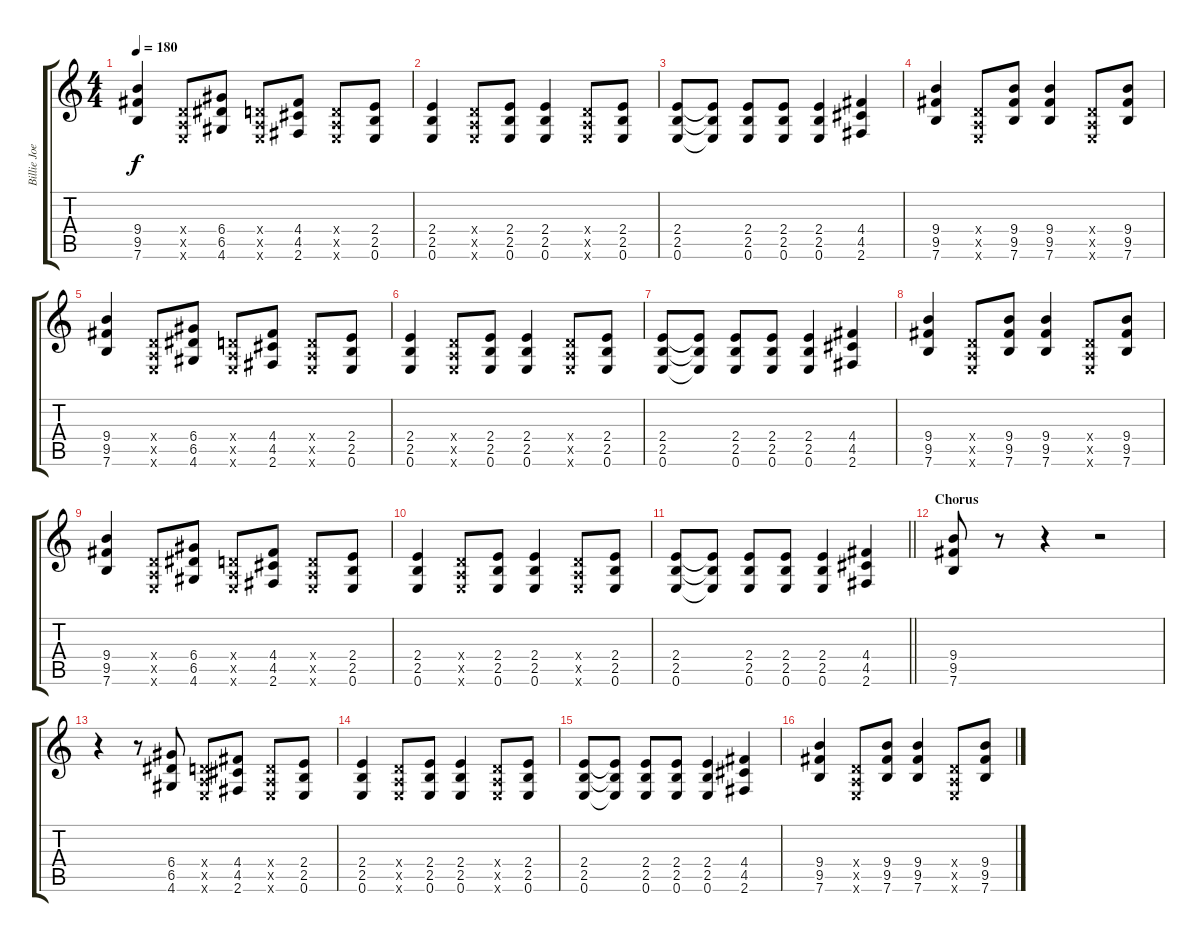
\track ("Billie Joe Armstrong (Guitar 2)" "Billie Joe") {instrument overdrivenguitar}
\staff {score tabs}
\tuning (E4 B3 G3 D3 A2 E2) {hide}
\ts (4 4)
\tempo 180
\clef g2
\ks c
(9.4 9.5 7.6).4{dy f} (0.4{x} 0.5{x} 0.6{x}).8 (6.4 6.5 4.6).8 (0.4{x} 0.5{x} 0.6{x}).8 (4.4 4.5 2.6).8 (0.4{x} 0.5{x} 0.6{x}).8 (2.4 2.5 0.6).8 |
(2.4 2.5 0.6).4 (0.4{x} 0.5{x} 0.6{x}).8 (2.4 2.5 0.6).8 (2.4 2.5 0.6).4 (0.4{x} 0.5{x} 0.6{x}).8 (2.4 2.5 0.6).8 |
(2.4 2.5 0.6).8 (2.4{t} 2.5{t} 0.6{t}).8 (2.4 2.5 0.6).8 (2.4 2.5 0.6).8 (2.4 2.5 0.6).4 (4.4 4.5 2.6).4 |
(9.4 9.5 7.6).4 (0.4{x} 0.5{x} 0.6{x}).8 (9.4 9.5 7.6).8 (9.4 9.5 7.6).4 (0.4{x} 0.5{x} 0.6{x}).8 (9.4 9.5 7.6).8 |
(9.4 9.5 7.6).4 (0.4{x} 0.5{x} 0.6{x}).8 (6.4 6.5 4.6).8 (0.4{x} 0.5{x} 0.6{x}).8 (4.4 4.5 2.6).8 (0.4{x} 0.5{x} 0.6{x}).8 (2.4 2.5 0.6).8 |
(2.4 2.5 0.6).4 (0.4{x} 0.5{x} 0.6{x}).8 (2.4 2.5 0.6).8 (2.4 2.5 0.6).4 (0.4{x} 0.5{x} 0.6{x}).8 (2.4 2.5 0.6).8 |
(2.4 2.5 0.6).8 (2.4{t} 2.5{t} 0.6{t}).8 (2.4 2.5 0.6).8 (2.4 2.5 0.6).8 (2.4 2.5 0.6).4 (4.4 4.5 2.6).4 |
(9.4 9.5 7.6).4 (0.4{x} 0.5{x} 0.6{x}).8 (9.4 9.5 7.6).8 (9.4 9.5 7.6).4 (0.4{x} 0.5{x} 0.6{x}).8 (9.4 9.5 7.6).8 |
(9.4 9.5 7.6).4 (0.4{x} 0.5{x} 0.6{x}).8 (6.4 6.5 4.6).8 (0.4{x} 0.5{x} 0.6{x}).8 (4.4 4.5 2.6).8 (0.4{x} 0.5{x} 0.6{x}).8 (2.4 2.5 0.6).8 |
(2.4 2.5 0.6).4 (0.4{x} 0.5{x} 0.6{x}).8 (2.4 2.5 0.6).8 (2.4 2.5 0.6).4 (0.4{x} 0.5{x} 0.6{x}).8 (2.4 2.5 0.6).8 |
\barLineRight lightlight
(2.4 2.5 0.6).8 (2.4{t} 2.5{t} 0.6{t}).8 (2.4 2.5 0.6).8 (2.4 2.5 0.6).8 (2.4 2.5 0.6).4 (4.4 4.5 2.6).4 |
\section ("" "Chorus")
(9.4 9.5 7.6).8 r.8 r.4 r.2 |
r.4 r.8 (6.4 6.5 4.6).8 (0.4{x} 0.5{x} 0.6{x}).8 (4.4 4.5 2.6).8 (0.4{x} 0.5{x} 0.6{x}).8 (2.4 2.5 0.6).8 |
(2.4 2.5 0.6).4 (0.4{x} 0.5{x} 0.6{x}).8 (2.4 2.5 0.6).8 (2.4 2.5 0.6).4 (0.4{x} 0.5{x} 0.6{x}).8 (2.4 2.5 0.6).8 |
(2.4 2.5 0.6).8 (2.4{t} 2.5{t} 0.6{t}).8 (2.4 2.5 0.6).8 (2.4 2.5 0.6).8 (2.4 2.5 0.6).4 (4.4 4.5 2.6).4 |
(9.4 9.5 7.6).4 (0.4{x} 0.5{x} 0.6{x}).8 (9.4 9.5 7.6).8 (9.4 9.5 7.6).4 (0.4{x} 0.5{x} 0.6{x}).8 (9.4 9.5 7.6).8
